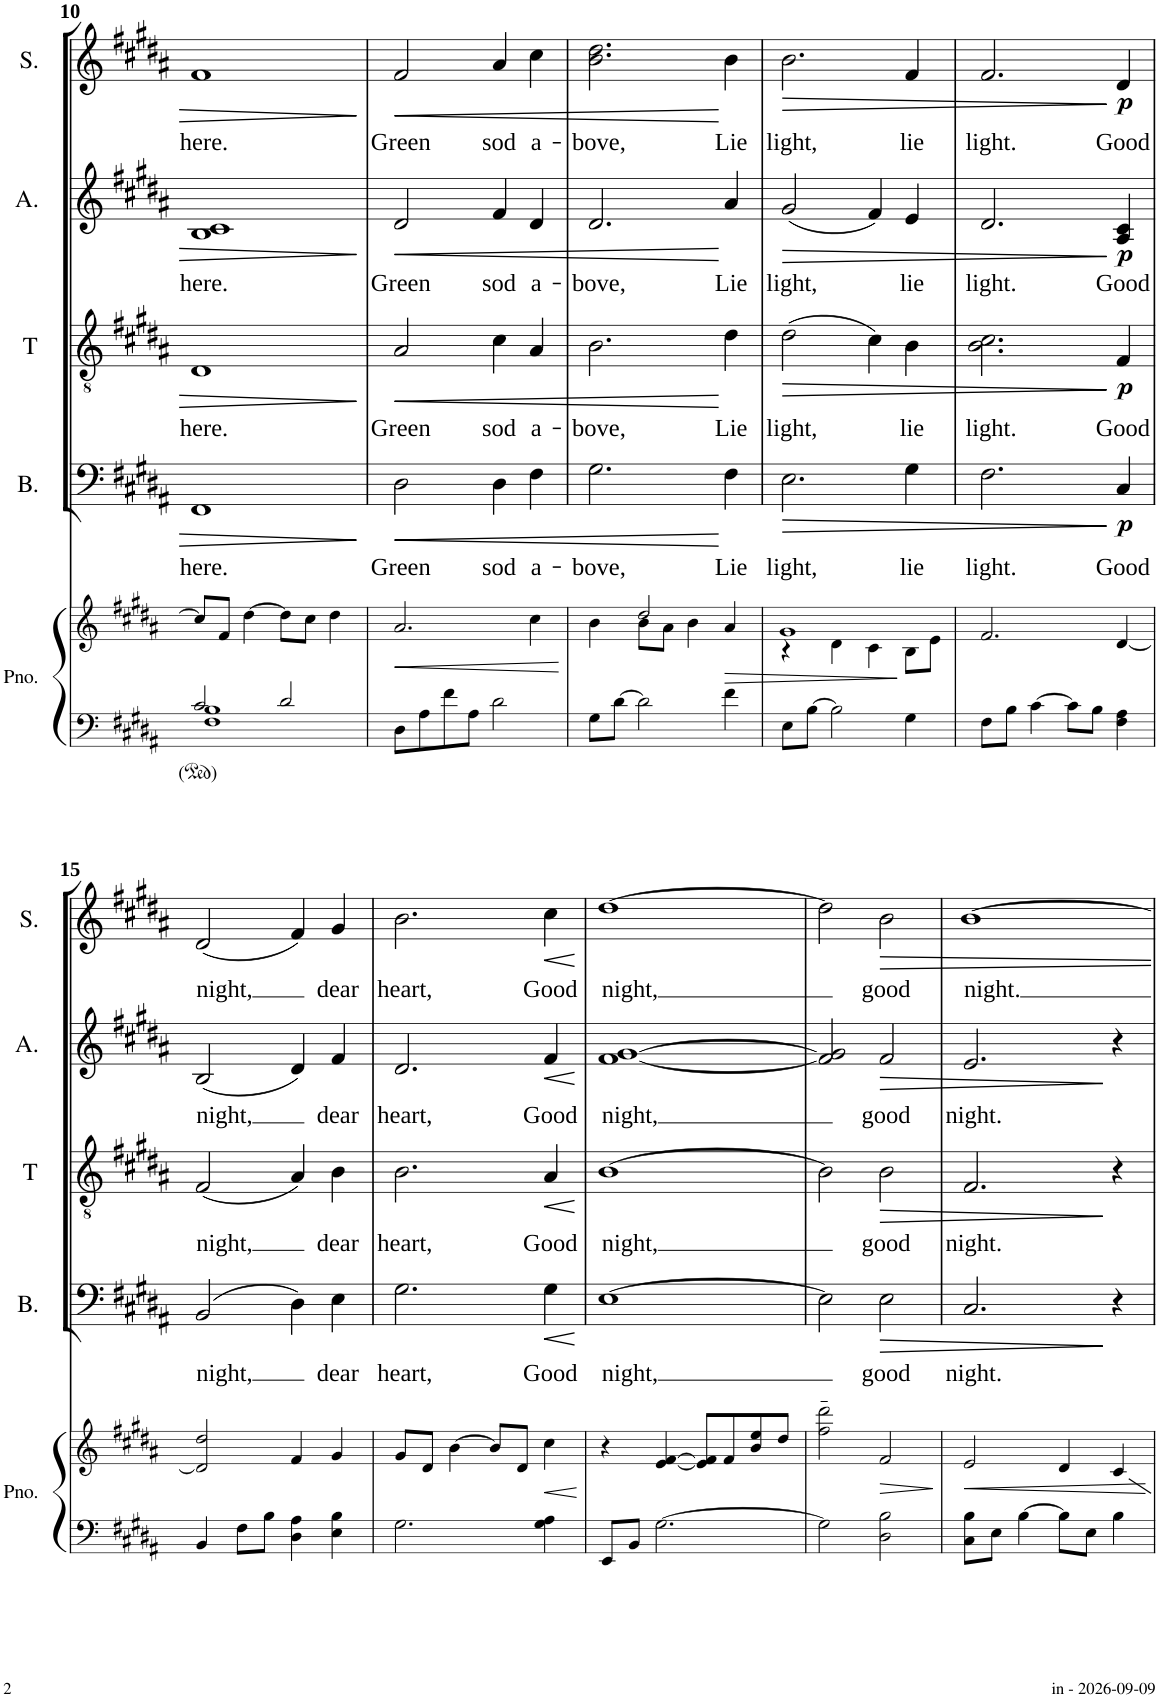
**kern	**kern	**dynam	**kern	**text	**dynam	**kern	**text	**dynam	**kern	**text	**dynam	**kern	**text	**dynam
*part5	*part5	*part5	*part4	*part4	*part4	*part3	*part3	*part3	*part2	*part2	*part2	*part1	*part1	*part1
*staff6	*staff5	*staff5/6	*staff4	*staff4	*staff4	*staff3	*staff3	*staff3	*staff2	*staff2	*staff2	*staff1	*staff1	*staff1
*I"Piano	*	*	*I"Basso	*	*	*I"Tenore	*	*	*I"Alto	*	*	*I"Soprano	*	*
*I'Pno.	*	*	*I'B.	*	*	*I'T	*	*	*I'A.	*	*	*I'S.	*	*
!!LO:PB:g=z
*clefF4	*clefG2	*	*clefF4	*	*	*clefGv2	*	*	*clefG2	*	*	*clefG2	*	*
*k[f#c#g#d#a#]	*k[f#c#g#d#a#]	*	*k[f#c#g#d#a#]	*	*	*k[f#c#g#d#a#]	*	*	*k[f#c#g#d#a#]	*	*	*k[f#c#g#d#a#]	*	*
*M4/4	*M4/4	*	*M4/4	*	*	*M4/4	*	*	*M4/4	*	*	*M4/4	*	*
=10	=10	=10	=10	=10	=10	=10	=10	=10	=10	=10	=10	=10	=10	=10
*^	*	*	*	*	*	*	*	*	*	*	*	*	*	*
!	!	!	!	!	!LO:LY:b	!	!	!LO:LY:b	!	!	!LO:LY:b	!	!	!LO:LY:b	!
2c#/	1F# 1B	8cc#/L]	.	1FF#	here.	.	1D#	here.	.	1B 1c#	here.	.	1f#	here.	.
.	.	8f#/J	.	.	.	.	.	.	.	.	.	.	.	.	.
.	.	[4dd#\	.	.	.	.	.	.	.	.	.	.	.	.	.
2d#/	.	8dd#\L]	.	.	.	.	.	.	.	.	.	.	.	.	.
.	.	8cc#\J	.	.	.	.	.	.	.	.	.	.	.	.	.
.	.	4dd#\	.	.	.	.	.	.	.	.	.	.	.	.	.
*v	*v	*	*	*	*	*	*	*	*	*	*	*	*	*	*
=11	=11	=11	=11	=11	=11	=11	=11	=11	=11	=11	=11	=11	=11	=11
!	!	!LO:HP:b	!	!LO:LY:b	!LO:HP:b	!	!LO:LY:b	!LO:HP:b	!	!LO:LY:b	!LO:HP:b	!	!LO:LY:b	!LO:HP:b
8D#\L	2.a#/	<	2D#\	Green	<	2A#/	Green	<	2d#/	Green	<	2f#/	Green	<
8A#\	.	.	.	.	.	.	.	.	.	.	.	.	.	.
8f#\	.	.	.	.	.	.	.	.	.	.	.	.	.	.
8A#\J	.	.	.	.	.	.	.	.	.	.	.	.	.	.
!	!	!	!	!LO:LY:b	!	!	!LO:LY:b	!	!	!LO:LY:b	!	!	!LO:LY:b	!
2d#\	.	.	4D#\	sod	.	4c#\	sod	.	4f#/	sod	.	4a#/	sod	.
!	!	!	!	!LO:LY:b	!	!	!LO:LY:b	!	!	!LO:LY:b	!	!	!LO:LY:b	!
.	4cc#\	.	4F#\	a-	.	4A#/	a-	.	4d#/	a-	.	4cc#\	a-	.
.	.	[	.	.	.	.	.	.	.	.	.	.	.	.
=12	=12	=12	=12	=12	=12	=12	=12	=12	=12	=12	=12	=12	=12	=12
*	*^	*	*	*	*	*	*	*	*	*	*	*	*	*
!	!	!	!	!	!LO:LY:b	!	!	!LO:LY:b	!	!	!LO:LY:b	!	!	!LO:LY:b	!
8G#\L	4b\	4ryy	.	2.G#\	-bove,	.	2.B\	-bove,	.	2.d#/	-bove,	.	2.b\ 2.dd#\	-bove,	.
[8d#\J	.	.	.	.	.	.	.	.	.	.	.	.	.	.	.
2d#\]	2dd#/	8b\L	.	.	.	.	.	.	.	.	.	.	.	.	.
.	.	8a#\J	.	.	.	.	.	.	.	.	.	.	.	.	.
.	.	4b\	.	.	.	.	.	.	.	.	.	.	.	.	.
!	!	!	!LO:HP:b	!	!LO:LY:b	!	!	!LO:LY:b	!	!	!LO:LY:b	!	!	!LO:LY:b	!
4f#\	4a#/	4ryy	>	4F#\	Lie	[	4d#\	Lie	[	4a#/	Lie	[	4b\	Lie	[
=13	=13	=13	=13	=13	=13	=13	=13	=13	=13	=13	=13	=13	=13	=13	=13
!	!	!	!	!	!LO:LY:b	!LO:HP:b	!	!LO:LY:b	!LO:HP:b	!	!LO:LY:b	!LO:HP:b	!	!LO:LY:b	!LO:HP:b
8E\L	1g#	4r	.	2.E\	light,	>	(2d#\	light,	>	(2g#/	light,	>	2.b\	light,	>
[8B\J	.	.	.	.	.	.	.	.	.	.	.	.	.	.	.
2B\]	.	4d#\	.	.	.	.	.	.	.	.	.	.	.	.	.
.	.	4c#\	.	.	.	.	4c#\)	.	.	4f#/)	.	.	.	.	.
!	!	!	!	!	!LO:LY:b	!	!	!LO:LY:b	!	!	!LO:LY:b	!	!	!LO:LY:b	!
4G#\	.	8B\L	]	4G#\	lie	.	4B\	lie	.	4e/	lie	.	4f#/	lie	.
.	.	8e\J	.	.	.	.	.	.	.	.	.	.	.	.	.
=14	=14	=14	=14	=14	=14	=14	=14	=14	=14	=14	=14	=14	=14	=14	=14
!	!	!	!	!	!LO:LY:b	!	!	!LO:LY:b	!	!	!LO:LY:b	!	!	!LO:LY:b	!
*	*v	*v	*	*	*	*	*	*	*	*	*	*	*	*	*
8F#\L	2.f#/	.	2.F#\	light.	.	2.B\ 2.c#\	light.	.	2.d#/	light.	.	2.f#/	light.	.
8B\J	.	.	.	.	.	.	.	.	.	.	.	.	.	.
[4c#\	.	.	.	.	.	.	.	.	.	.	.	.	.	.
8c#\L]	.	.	.	.	.	.	.	.	.	.	.	.	.	.
8B\J	.	.	.	.	.	.	.	.	.	.	.	.	.	.
!	!	!	!	!LO:LY:b	!LO:DY:n=1:b	!	!LO:LY:b	!LO:DY:n=1:b	!	!LO:LY:b	!LO:DY:n=1:b	!	!LO:LY:b	!LO:DY:n=1:b
4F#\ 4A#\	[4d#/	.	4C#/	Good	] p	4F#/	Good	] p	4A#/ 4c#/	Good	] p	4d#/	Good	] p
!!LO:LB:g=z
=15	=15	=15	=15	=15	=15	=15	=15	=15	=15	=15	=15	=15	=15	=15
!	!	!	!	!LO:LY:b	!	!	!LO:LY:b	!	!	!LO:LY:b	!	!	!LO:LY:b	!
4BB/	2d#/] 2dd#/	.	(2BB/	night,	.	(2F#/	night,	.	(2B/	night,	.	(2d#/	night,	.
8F#\L	.	.	.	.	.	.	.	.	.	.	.	.	.	.
8B\J	.	.	.	.	.	.	.	.	.	.	.	.	.	.
4D#\ 4A#\	4f#/	.	4D#\)	.	.	4A#/)	.	.	4d#/)	.	.	4f#/)	.	.
!	!	!	!	!LO:LY:b	!	!	!LO:LY:b	!	!	!LO:LY:b	!	!	!LO:LY:b	!
4E\ 4B\	4g#/	.	4E\	dear	.	4B\	dear	.	4f#/	dear	.	4g#/	dear	.
=16	=16	=16	=16	=16	=16	=16	=16	=16	=16	=16	=16	=16	=16	=16
!	!	!	!	!LO:LY:b	!	!	!LO:LY:b	!	!	!LO:LY:b	!	!	!LO:LY:b	!
2.G#\	8g#/L	.	2.G#\	heart,	.	2.B\	heart,	.	2.d#/	heart,	.	2.b\	heart,	.
.	8d#/J	.	.	.	.	.	.	.	.	.	.	.	.	.
.	[4b\	.	.	.	.	.	.	.	.	.	.	.	.	.
.	8b/L]	.	.	.	.	.	.	.	.	.	.	.	.	.
.	8d#/J	.	.	.	.	.	.	.	.	.	.	.	.	.
!	!	!LO:HP:b	!	!LO:LY:b	!LO:HP:b	!	!LO:LY:b	!LO:HP:b	!	!LO:LY:b	!LO:HP:b	!	!LO:LY:b	!LO:HP:b
4G#\ 4A#\	4cc#\	<	4G#\	Good	<	4A#/	Good	<	4f#/	Good	<	4cc#\	Good	<
.	.	[	.	.	[	.	.	[	.	.	[	.	.	[
=17	=17	=17	=17	=17	=17	=17	=17	=17	=17	=17	=17	=17	=17	=17
!	!	!	!	!LO:LY:b	!	!	!LO:LY:b	!	!	!LO:LY:b	!	!	!LO:LY:b	!
8EE/L	4r	.	[1E	night,	.	[1B	night,	.	[1f# [1g#	night,	.	[1dd#	night,	.
8BB/J	.	.	.	.	.	.	.	.	.	.	.	.	.	.
[2.G#\	[4e/ [4f#/	.	.	.	.	.	.	.	.	.	.	.	.	.
.	8e/] 8f#/]L	.	.	.	.	.	.	.	.	.	.	.	.	.
.	8f#/	.	.	.	.	.	.	.	.	.	.	.	.	.
.	8b/ 8ee/	.	.	.	.	.	.	.	.	.	.	.	.	.
.	8dd#/J	.	.	.	.	.	.	.	.	.	.	.	.	.
=18	=18	=18	=18	=18	=18	=18	=18	=18	=18	=18	=18	=18	=18	=18
2G#\]	2ff#\~ 2ddd#\~	.	2E\]	.	.	2B\]	.	.	2f#/] 2g#/]	.	.	2dd#\]	.	.
!	!	!LO:HP:b	!	!LO:LY:b	!LO:HP:b	!	!LO:LY:b	!LO:HP:b	!	!LO:LY:b	!LO:HP:b	!	!LO:LY:b	!
2D#\ 2B\	2f#/	>	2E\	good	>	2B\	good	>	2f#/	good	>	2b\	good	.
.	.	]	.	.	.	.	.	.	.	.	.	.	.	.
=19	=19	=19	=19	=19	=19	=19	=19	=19	=19	=19	=19	=19	=19	=19
!	!	!LO:HP:b	!	!LO:LY:b	!	!	!LO:LY:b	!	!	!LO:LY:b	!	!	!LO:LY:b	!
8C#\ 8B\L	2e/	<	2.C#/	night.	.	2.F#/	night.	.	2.e/	night.	.	[1b	night.	.
8E\J	.	.	.	.	.	.	.	.	.	.	.	.	.	.
[4B\	.	.	.	.	.	.	.	.	.	.	.	.	.	.
8B\L]	4d#/	.	.	.	.	.	.	.	.	.	.	.	.	.
8E\J	.	.	.	.	.	.	.	.	.	.	.	.	.	.
4B\	4c#/	.	4r	.	]	4r	.	]	4r	.	]	.	.	.
.	.	[	.	.	.	.	.	.	.	.	.	.	.	.
=	=	=	=	=	=	=	=	=	=	=	=	=	=	=
*-	*-	*-	*-	*-	*-	*-	*-	*-	*-	*-	*-	*-	*-	*-
